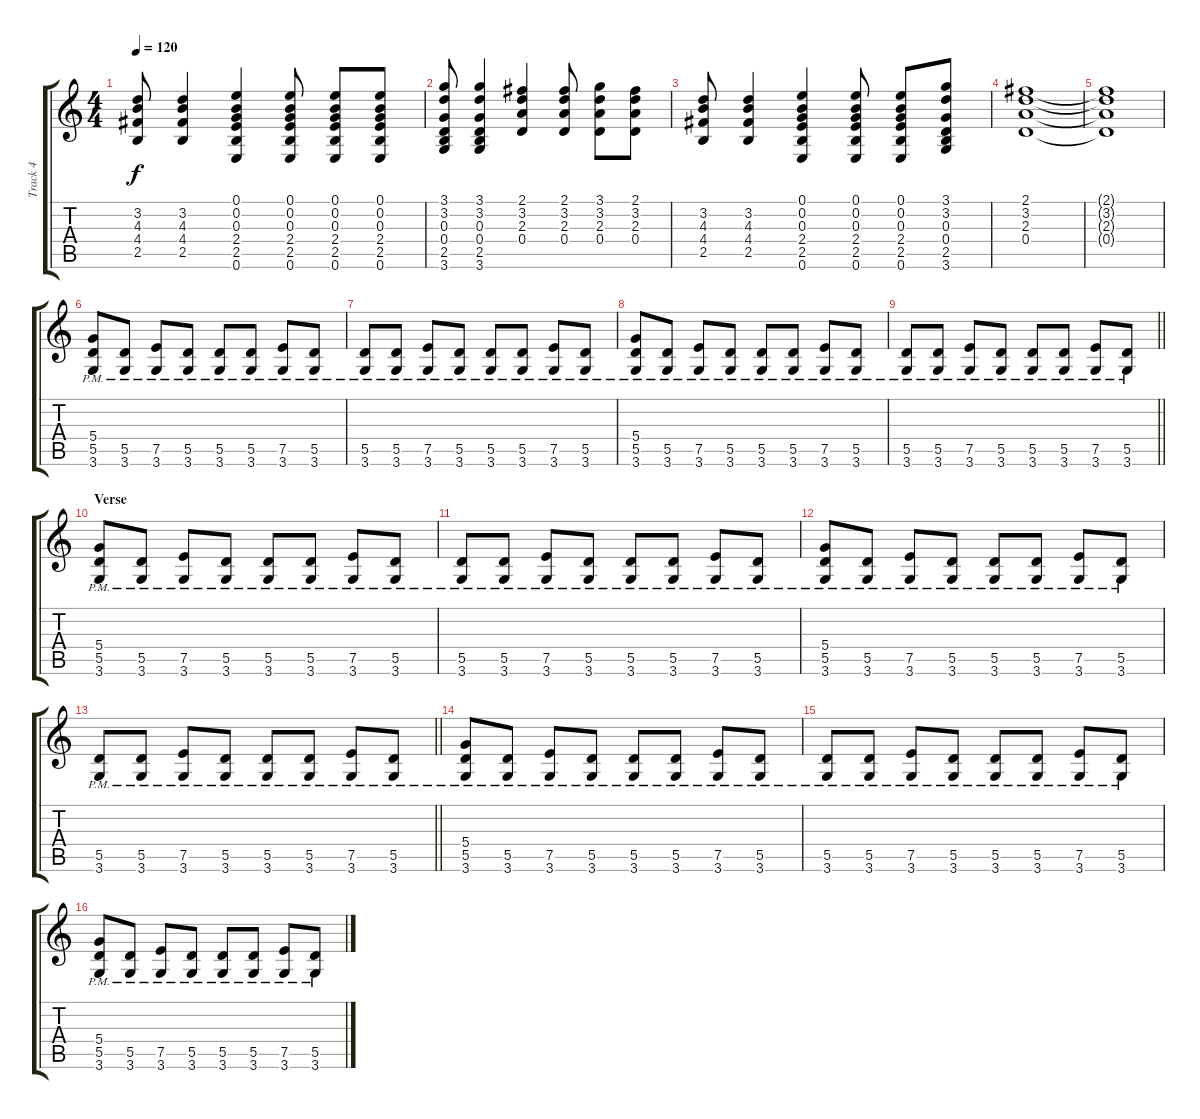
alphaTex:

\track ("Track 4" "Track 4") {instrument overdrivenguitar}
\staff {score tabs}
\tuning (E4 B3 G3 D3 A2 E2) {hide}
\ts (4 4)
\tempo 120
\clef g2
\ks c
(3.2 4.3 4.4 2.5).8{dy f} (3.2 4.3 4.4 2.5).4 (0.1 0.2 0.3 2.4 2.5 0.6).4 (0.1 0.2 0.3 2.4 2.5 0.6).8 (0.1 0.2 0.3 2.4 2.5 0.6).8 (0.1 0.2 0.3 2.4 2.5 0.6).8 |
(3.1 3.2 0.3 0.4 2.5 3.6).8 (3.1 3.2 0.3 0.4 2.5 3.6).4 (2.1 3.2 2.3 0.4).4 (2.1 3.2 2.3 0.4).8 (3.1 3.2 2.3 0.4).8 (2.1 3.2 2.3 0.4).8 |
(3.2 4.3 4.4 2.5).8 (3.2 4.3 4.4 2.5).4 (0.1 0.2 0.3 2.4 2.5 0.6).4 (0.1 0.2 0.3 2.4 2.5 0.6).8 (0.1 0.2 0.3 2.4 2.5 0.6).8 (3.1 3.2 0.3 0.4 2.5 3.6).8 |
(2.1 3.2 2.3 0.4).1 |
(2.1{t} 3.2{t} 2.3{t} 0.4{t}).1 |
(5.4{pm} 5.5{pm} 3.6{pm}).8 (5.5{pm} 3.6{pm}).8 (7.5{pm} 3.6{pm}).8 (5.5{pm} 3.6{pm}).8 (5.5{pm} 3.6{pm}).8 (5.5{pm} 3.6{pm}).8 (7.5{pm} 3.6{pm}).8 (5.5{pm} 3.6{pm}).8 |
(5.5{pm} 3.6{pm}).8 (5.5{pm} 3.6{pm}).8 (7.5{pm} 3.6{pm}).8 (5.5{pm} 3.6{pm}).8 (5.5{pm} 3.6{pm}).8 (5.5{pm} 3.6{pm}).8 (7.5{pm} 3.6{pm}).8 (5.5{pm} 3.6{pm}).8 |
(5.4{pm} 5.5{pm} 3.6{pm}).8 (5.5{pm} 3.6{pm}).8 (7.5{pm} 3.6{pm}).8 (5.5{pm} 3.6{pm}).8 (5.5{pm} 3.6{pm}).8 (5.5{pm} 3.6{pm}).8 (7.5{pm} 3.6{pm}).8 (5.5{pm} 3.6{pm}).8 |
\barLineRight lightlight
(5.5{pm} 3.6{pm}).8 (5.5{pm} 3.6{pm}).8 (7.5{pm} 3.6{pm}).8 (5.5{pm} 3.6{pm}).8 (5.5{pm} 3.6{pm}).8 (5.5{pm} 3.6{pm}).8 (7.5{pm} 3.6{pm}).8 (5.5{pm} 3.6{pm}).8 |
\section ("" "Verse")
(5.4{pm} 5.5{pm} 3.6{pm}).8 (5.5{pm} 3.6{pm}).8 (7.5{pm} 3.6{pm}).8 (5.5{pm} 3.6{pm}).8 (5.5{pm} 3.6{pm}).8 (5.5{pm} 3.6{pm}).8 (7.5{pm} 3.6{pm}).8 (5.5{pm} 3.6{pm}).8 |
(5.5{pm} 3.6{pm}).8 (5.5{pm} 3.6{pm}).8 (7.5{pm} 3.6{pm}).8 (5.5{pm} 3.6{pm}).8 (5.5{pm} 3.6{pm}).8 (5.5{pm} 3.6{pm}).8 (7.5{pm} 3.6{pm}).8 (5.5{pm} 3.6{pm}).8 |
(5.4{pm} 5.5{pm} 3.6{pm}).8 (5.5{pm} 3.6{pm}).8 (7.5{pm} 3.6{pm}).8 (5.5{pm} 3.6{pm}).8 (5.5{pm} 3.6{pm}).8 (5.5{pm} 3.6{pm}).8 (7.5{pm} 3.6{pm}).8 (5.5{pm} 3.6{pm}).8 |
\barLineRight lightlight
(5.5{pm} 3.6{pm}).8 (5.5{pm} 3.6{pm}).8 (7.5{pm} 3.6{pm}).8 (5.5{pm} 3.6{pm}).8 (5.5{pm} 3.6{pm}).8 (5.5{pm} 3.6{pm}).8 (7.5{pm} 3.6{pm}).8 (5.5{pm} 3.6{pm}).8 |
(5.4{pm} 5.5{pm} 3.6{pm}).8 (5.5{pm} 3.6{pm}).8 (7.5{pm} 3.6{pm}).8 (5.5{pm} 3.6{pm}).8 (5.5{pm} 3.6{pm}).8 (5.5{pm} 3.6{pm}).8 (7.5{pm} 3.6{pm}).8 (5.5{pm} 3.6{pm}).8 |
(5.5{pm} 3.6{pm}).8 (5.5{pm} 3.6{pm}).8 (7.5{pm} 3.6{pm}).8 (5.5{pm} 3.6{pm}).8 (5.5{pm} 3.6{pm}).8 (5.5{pm} 3.6{pm}).8 (7.5{pm} 3.6{pm}).8 (5.5{pm} 3.6{pm}).8 |
(5.4{pm} 5.5{pm} 3.6{pm}).8 (5.5{pm} 3.6{pm}).8 (7.5{pm} 3.6{pm}).8 (5.5{pm} 3.6{pm}).8 (5.5{pm} 3.6{pm}).8 (5.5{pm} 3.6{pm}).8 (7.5{pm} 3.6{pm}).8 (5.5{pm} 3.6{pm}).8
